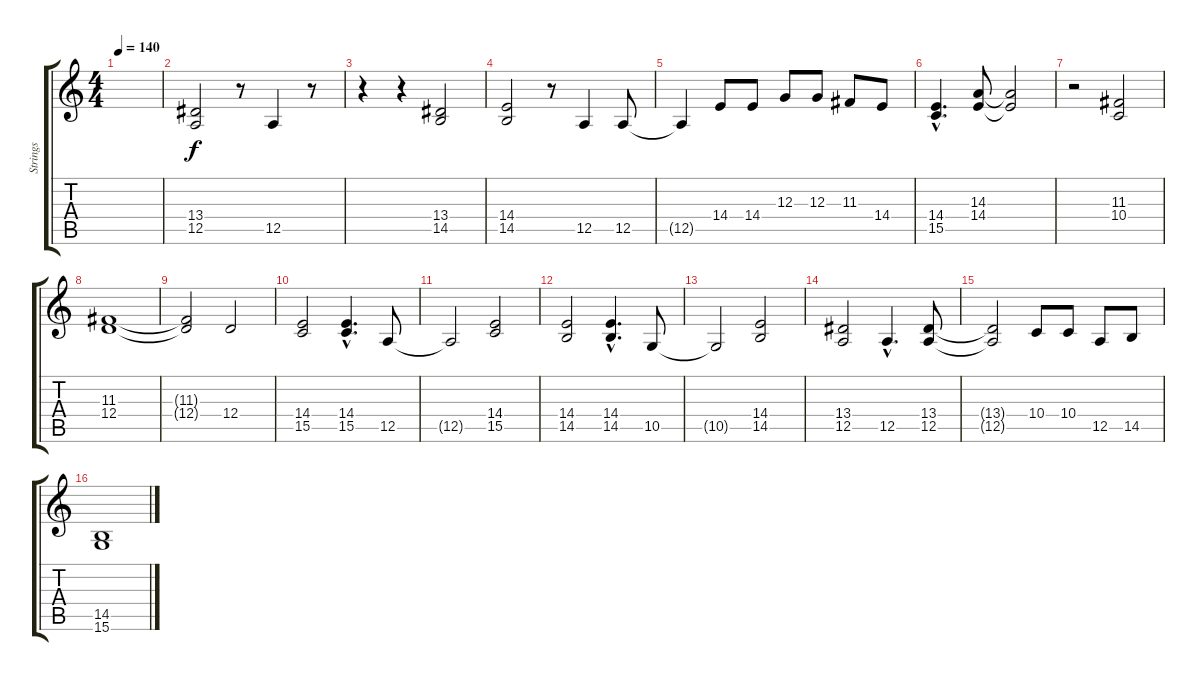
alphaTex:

\track ("Strings" "Strings") {instrument stringensemble1}
\staff {score tabs}
\tuning (E4 B3 G3 D3 A2 E2) {hide}
\ts (4 4)
\tempo 140
\clef g2
\ks c
|
(13.4 12.5).2 r.8 12.5.4 r.8 |
r.4 r.4 (13.4 14.5).2 |
(14.4 14.5).2 r.8 12.5.4 12.5.8 |
12.5{t}.4 14.4.8 14.4.8 12.3.8 12.3.8 11.3.8 14.4.8 |
(14.4{hac} 15.5{hac}).4{d} (14.3 14.4).8 (14.3{t} 14.4{t}).2 |
r.2 (11.3 10.4).2 |
(11.3 12.4).1 |
(11.3{t} 12.4{t}).2 12.4.2 |
(14.4 15.5).2 (14.4{hac} 15.5{hac}).4{d} 12.5.8 |
12.5{t}.2 (14.4 15.5).2 |
(14.4 14.5).2 (14.4{hac} 14.5{hac}).4{d} 10.5.8 |
10.5{t}.2 (14.4 14.5).2 |
(13.4 12.5).2 12.5{hac}.4{d} (13.4 12.5).8 |
(13.4{t} 12.5{t}).2 10.4.8 10.4.8 12.5.8 14.5.8 |
(14.5 15.6).1
